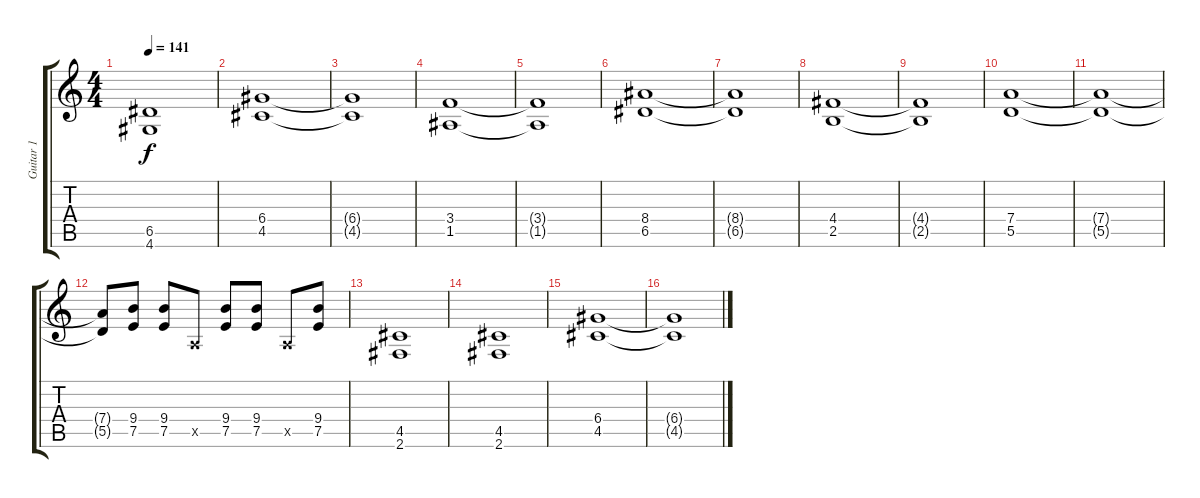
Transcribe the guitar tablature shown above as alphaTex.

\track ("Guitar 1" "Guitar 1") {instrument distortionguitar}
\staff {score tabs}
\tuning (E4 B3 G3 D3 A2 E2) {hide}
\ts (4 4)
\tempo 141
\clef g2
\ks c
(6.5{t} 4.6{t}).1{dy f} |
(6.4 4.5).1 |
(6.4{t} 4.5{t}).1 |
(3.4 1.5).1 |
(3.4{t} 1.5{t}).1 |
(8.4 6.5).1 |
(8.4{t} 6.5{t}).1 |
(4.4 2.5).1 |
(4.4{t} 2.5{t}).1 |
(7.4 5.5).1 |
(7.4{t} 5.5{t}).1 |
(7.4{t} 5.5{t}).8 (9.4 7.5).8 (9.4 7.5).8 0.5{x}.8 (9.4 7.5).8 (9.4 7.5).8 0.5{x}.8 (9.4 7.5).8 |
(4.5 2.6).1 |
(4.5 2.6).1 |
(6.4 4.5).1 |
(6.4{t} 4.5{t}).1
